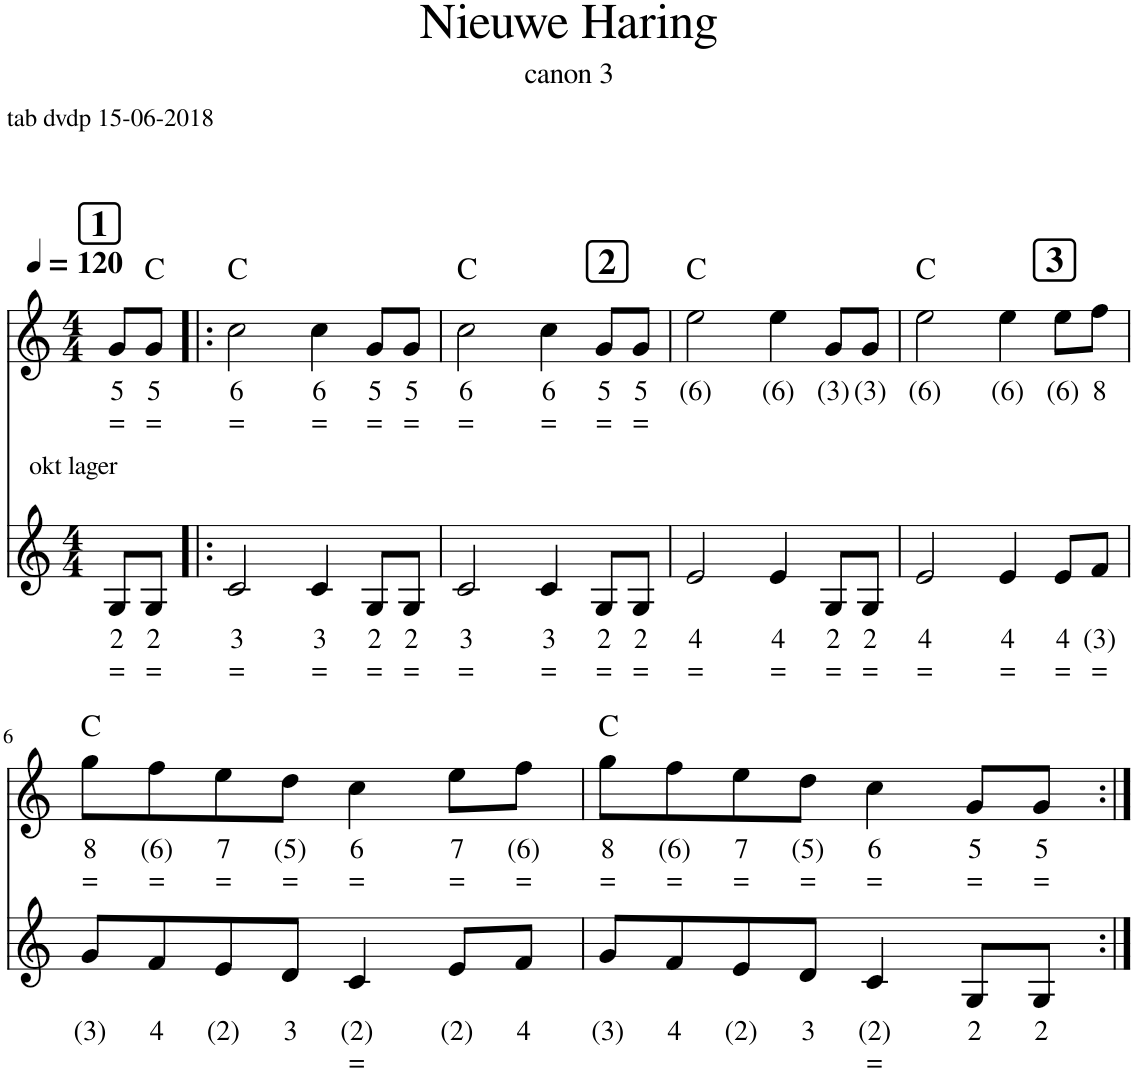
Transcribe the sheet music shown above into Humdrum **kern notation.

**kern	**kern	**kern	**text	**text	**kern	**text	**text	**harte
*part4	*part3	*part2	*part2	*part2	*part1	*part1	*part1	*part1
*staff4	*staff3	*staff2	*staff2	*staff2	*staff1	*staff1	*staff1	*
*I"Stem	*I"Stem	*I"Stem	*	*	*I"Stem	*	*	*
*stria5	*stria5	*	*	*	*	*	*	*
*clefG2	*clefG2	*clefG2	*	*	*clefG2	*	*	*
*k[]	*k[]	*k[]	*	*	*k[]	*	*	*
*M4/4	*M4/4	*M4/4	*	*	*M4/4	*	*	*
*MM120	*MM120	*MM120	*	*	*MM120	*	*	*
!!LO:REH:place=s1:a:B:cj:fs=14:t=1
=1	=1	=1	=1	=1	=1	=1	=1	=1
!	!	!LO:TX:a:t=okt lager	!	!	!	!	!	!
!	!	!	!LO:LY:b	!LO:LY:b	!	!LO:LY:b	!LO:LY:b	!
4r	4r	8G/L	2	=	8g/L	5	=	.
!	!	!	!LO:LY:b	!LO:LY:b	!	!LO:LY:b	!LO:LY:b	!
.	.	8G/J	2	=	8g/J	5	=	C:maj
=2!|:	=2!|:	=2!|:	=2!|:	=2!|:	=2!|:	=2!|:	=2!|:	=2!|:
!	!	!	!LO:LY:b	!LO:LY:b	!	!LO:LY:b	!LO:LY:b	!
1r	1r	2c/	3	=	2cc\	6	=	C:maj
!	!	!	!LO:LY:b	!LO:LY:b	!	!LO:LY:b	!LO:LY:b	!
.	.	4c/	3	=	4cc\	6	=	.
!	!	!	!LO:LY:b	!LO:LY:b	!	!LO:LY:b	!LO:LY:b	!
.	.	8G/L	2	=	8g/L	5	=	.
!	!	!	!LO:LY:b	!LO:LY:b	!	!LO:LY:b	!LO:LY:b	!
.	.	8G/J	2	=	8g/J	5	=	.
!!LO:REH:place=s1:a:B:cj:fs=14:t=2:qo=3
=3	=3	=3	=3	=3	=3	=3	=3	=3
!	!LO:N:vis=2	!	!LO:LY:b	!LO:LY:b	!	!LO:LY:b	!LO:LY:b	!
1r	2.r	2c/	3	=	2cc\	6	=	C:maj
!	!	!	!LO:LY:b	!LO:LY:b	!	!LO:LY:b	!LO:LY:b	!
.	.	4c/	3	=	4cc\	6	=	.
!	!	!	!LO:LY:b	!LO:LY:b	!	!LO:LY:b	!LO:LY:b	!
.	8g/L	8G/L	2	=	8g/L	5	=	.
!	!	!	!LO:LY:b	!LO:LY:b	!	!LO:LY:b	!LO:LY:b	!
.	8g/J	8G/J	2	=	8g/J	5	=	.
=4	=4	=4	=4	=4	=4	=4	=4	=4
!	!	!	!LO:LY:b	!LO:LY:b	!	!LO:LY:b	!	!
1r	2cc	2e/	4	=	2ee\	(6)	.	C:maj
!	!	!	!LO:LY:b	!LO:LY:b	!	!LO:LY:b	!	!
.	4cc	4e/	4	=	4ee\	(6)	.	.
!	!	!	!LO:LY:b	!LO:LY:b	!	!LO:LY:b	!	!
.	8g/L	8G/L	2	=	8g/L	(3)	.	.
!	!	!	!LO:LY:b	!LO:LY:b	!	!LO:LY:b	!	!
.	8g/J	8G/J	2	=	8g/J	(3)	.	.
!!LO:REH:place=s1:a:B:cj:fs=14:t=3:qo=3
=5	=5	=5	=5	=5	=5	=5	=5	=5
!LO:N:vis=2	!	!	!LO:LY:b	!LO:LY:b	!	!LO:LY:b	!	!
2.r	2cc	2e/	4	=	2ee\	(6)	.	C:maj
!	!	!	!LO:LY:b	!LO:LY:b	!	!LO:LY:b	!	!
.	4cc	4e/	4	=	4ee\	(6)	.	.
!	!	!	!LO:LY:b	!LO:LY:b	!	!LO:LY:b	!	!
8g/L	8g/L	8e/L	4	=	8ee\L	(6)	.	.
!	!	!	!LO:LY:b	!LO:LY:b	!	!LO:LY:b	!	!
8g/J	8g/J	8f/J	(3)	=	8ff\J	8	.	.
!!LO:LB:g=z
=6	=6	=6	=6	=6	=6	=6	=6	=6
!	!	!	!LO:LY:b	!	!	!LO:LY:b	!LO:LY:b	!
2cc	2ee	8g/L	(3)	.	8gg\L	8	=	C:maj
!	!	!	!LO:LY:b	!	!	!LO:LY:b	!LO:LY:b	!
.	.	8f/	4	.	8ff\	(6)	=	.
!	!	!	!LO:LY:b	!	!	!LO:LY:b	!LO:LY:b	!
.	.	8e/	(2)	.	8ee\	7	=	.
!	!	!	!LO:LY:b	!	!	!LO:LY:b	!LO:LY:b	!
.	.	8d/J	3	.	8dd\J	(5)	=	.
!	!	!	!LO:LY:b	!LO:LY:b	!	!LO:LY:b	!LO:LY:b	!
4cc	4ee	4c/	(2)	=	4cc\	6	=	.
!	!	!	!LO:LY:b	!	!	!LO:LY:b	!LO:LY:b	!
8g/L	8g/L	8e/L	(2)	.	8ee\L	7	=	.
!	!	!	!LO:LY:b	!	!	!LO:LY:b	!LO:LY:b	!
8g/J	8g/J	8f/J	4	.	8ff\J	(6)	=	.
=7	=7	=7	=7	=7	=7	=7	=7	=7
!	!	!	!LO:LY:b	!	!	!LO:LY:b	!LO:LY:b	!
2cc	2ee	8g/L	(3)	.	8gg\L	8	=	C:maj
!	!	!	!LO:LY:b	!	!	!LO:LY:b	!LO:LY:b	!
.	.	8f/	4	.	8ff\	(6)	=	.
!	!	!	!LO:LY:b	!	!	!LO:LY:b	!LO:LY:b	!
.	.	8e/	(2)	.	8ee\	7	=	.
!	!	!	!LO:LY:b	!	!	!LO:LY:b	!LO:LY:b	!
.	.	8d/J	3	.	8dd\J	(5)	=	.
!	!	!	!LO:LY:b	!LO:LY:b	!	!LO:LY:b	!LO:LY:b	!
4cc	4ee	4c/	(2)	=	4cc\	6	=	.
!	!	!	!LO:LY:b	!	!	!LO:LY:b	!LO:LY:b	!
8g/L	8ee\L	8G/L	2	.	8g/L	5	=	.
!	!	!	!LO:LY:b	!	!	!LO:LY:b	!LO:LY:b	!
8g/J	8ff\J	8G/J	2	.	8g/J	5	=	.
=:|!	=:|!	=:|!	=:|!	=:|!	=:|!	=:|!	=:|!	=:|!
*-	*-	*-	*-	*-	*-	*-	*-	*-
